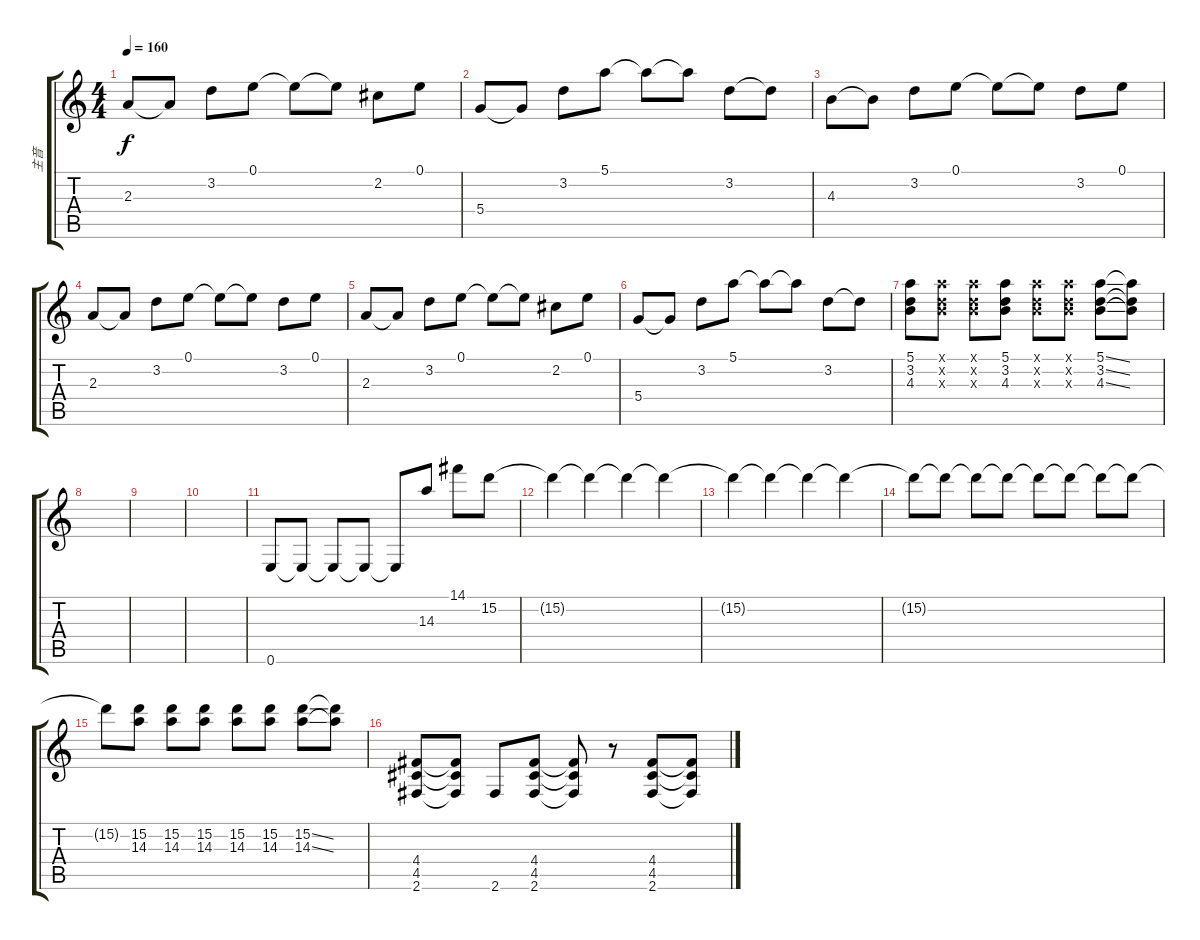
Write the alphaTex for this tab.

\track ("主音" "主音") {instrument distortionguitar}
\staff {score tabs}
\tuning (E4 B3 G3 D3 A2 E2) {hide}
\ts (4 4)
\tempo 160
\clef g2
\ks c
2.3.8{dy f} 2.3{t}.8 3.2.8 0.1.8 0.1{t}.8 0.1{t}.8 2.2.8 0.1.8 |
5.4.8 5.4{t}.8 3.2.8 5.1.8 5.1{t}.8 5.1{t}.8 3.2.8 3.2{t}.8 |
4.3.8 4.3{t}.8 3.2.8 0.1.8 0.1{t}.8 0.1{t}.8 3.2.8 0.1.8 |
2.3.8 2.3{t}.8 3.2.8 0.1.8 0.1{t}.8 0.1{t}.8 3.2.8 0.1.8 |
2.3.8 2.3{t}.8 3.2.8 0.1.8 0.1{t}.8 0.1{t}.8 2.2.8 0.1.8 |
5.4.8 5.4{t}.8 3.2.8 5.1.8 5.1{t}.8 5.1{t}.8 3.2.8 3.2{t}.8 |
(5.1 3.2 4.3).8 (5.1{x} 3.2{x} 4.3{x}).8 (5.1{x} 3.2{x} 4.3{x}).8 (5.1 3.2 4.3).8 (5.1{x} 3.2{x} 4.3{x}).8 (5.1{x} 3.2{x} 4.3{x}).8 (5.1{ss} 3.2{ss} 4.3{ss}).8 (5.1{t} 3.2{t} 4.3{t}).8 |
|
|
|
0.6.8 0.6{t}.8 0.6{t}.8 0.6{t}.8 0.6{t}.8 14.3.8 14.1.8 15.2.8 |
15.2{t}.4 15.2{t}.4 15.2{t}.4 15.2{t}.4 |
15.2{t}.4 15.2{t}.4 15.2{t}.4 15.2{t}.4 |
15.2{t}.8 15.2{t}.8 15.2{t}.8 15.2{t}.8 15.2{t}.8 15.2{t}.8 15.2{t}.8 15.2{t}.8 |
15.2{t}.8 (15.2 14.3).8 (15.2 14.3).8 (15.2 14.3).8 (15.2 14.3).8 (15.2 14.3).8 (15.2{ss} 14.3{ss}).8 (15.2{t} 14.3{t}).8 |
(4.4 4.5 2.6).8 (4.4{t} 4.5{t} 2.6{t}).8 2.6.8 (4.4 4.5 2.6).8 (4.4{t} 4.5{t} 2.6{t}).8 r.8 (4.4 4.5 2.6).8 (4.4{t} 4.5{t} 2.6{t}).8
